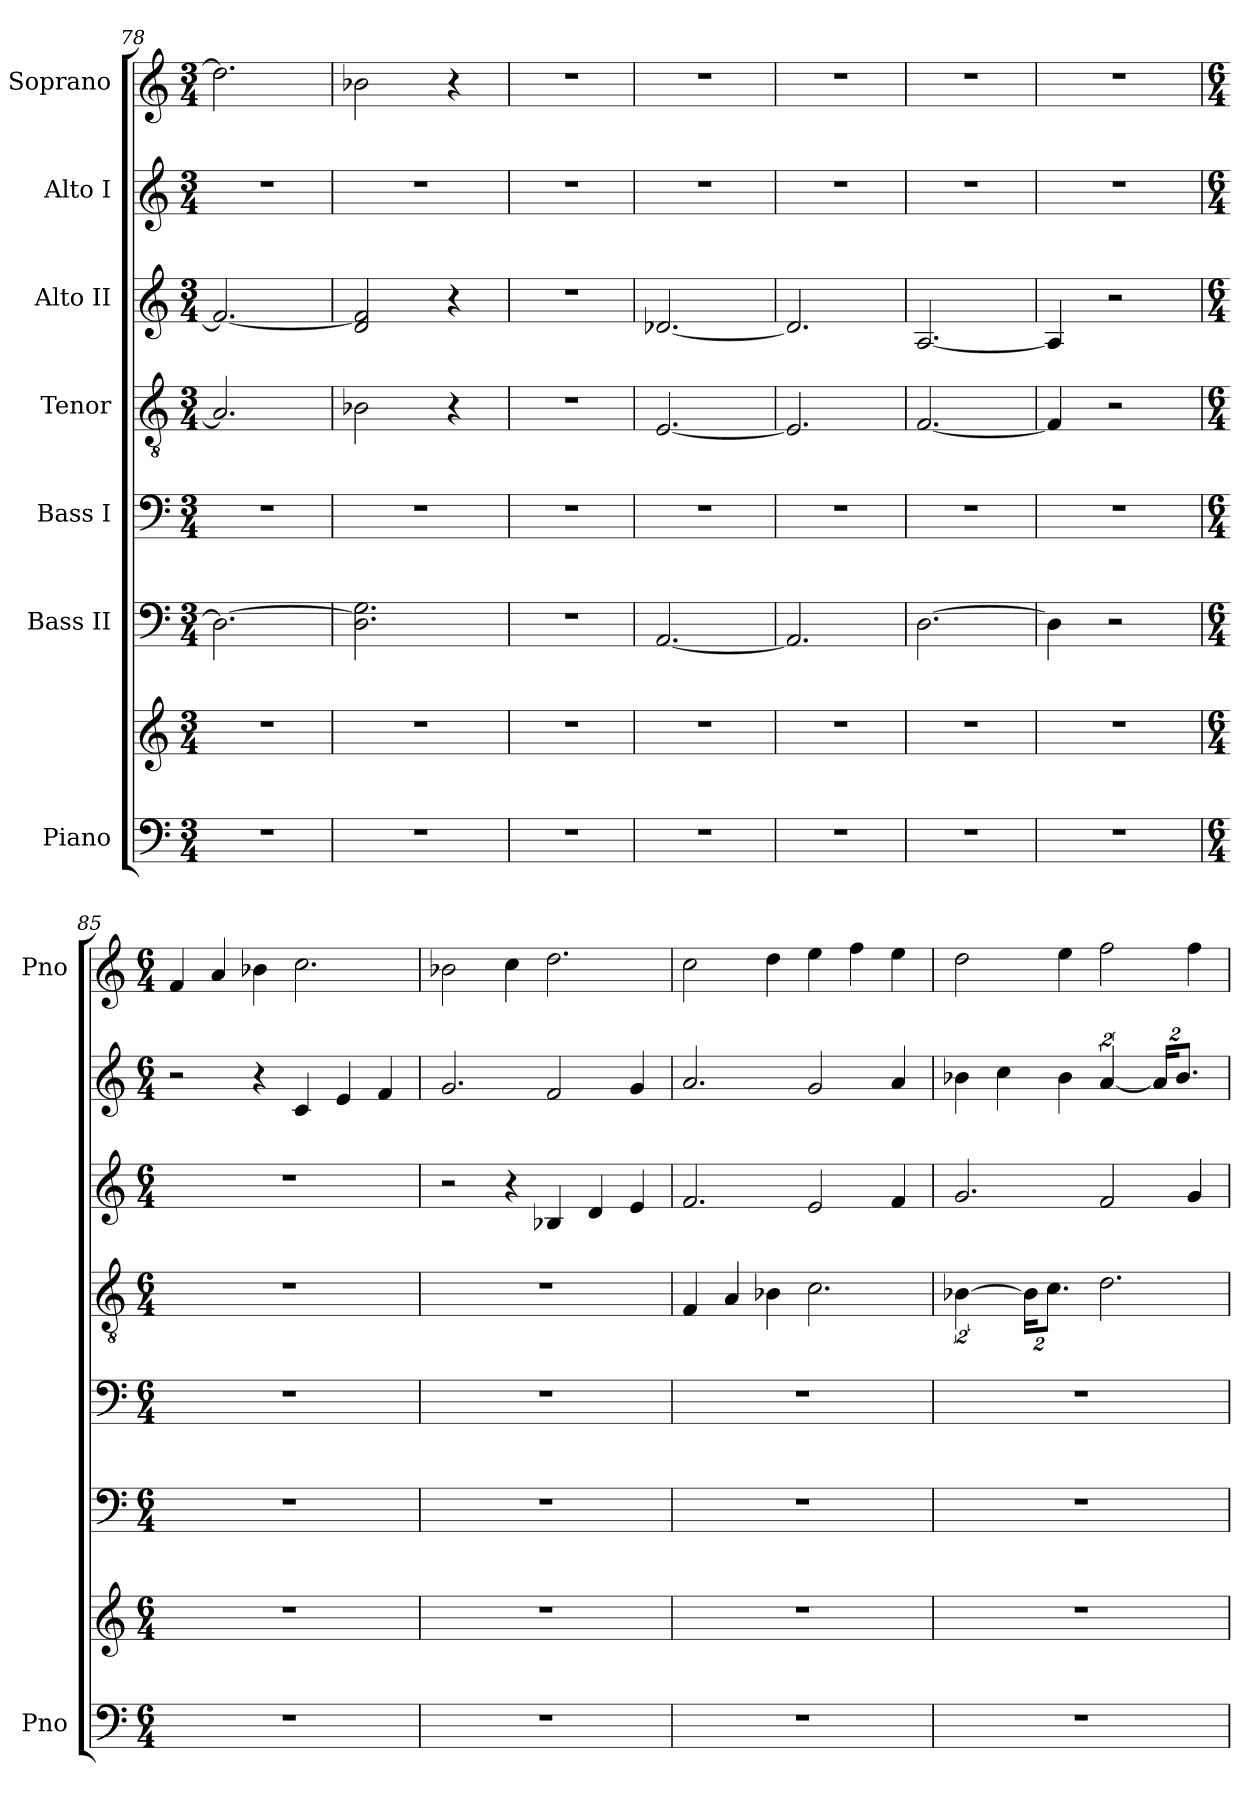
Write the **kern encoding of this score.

**kern	**kern	**kern	**kern	**kern	**kern	**kern	**kern
*part7	*part7	*part6	*part5	*part4	*part3	*part2	*part1
*staff8	*staff7	*staff6	*staff5	*staff4	*staff3	*staff2	*staff1
*I"Piano	*	*I"Bass II	*I"Bass I	*I"Tenor	*I"Alto II	*I"Alto I	*I"Soprano
*I'Pno	*	*	*	*	*	*	*I'Pno
*clefF4	*clefG2	*clefF4	*clefF4	*clefGv2	*clefG2	*clefG2	*clefG2
*k[]	*k[]	*k[]	*k[]	*k[]	*k[]	*k[]	*k[]
*C:	*C:	*C:	*C:	*C:	*C:	*C:	*C:
*M3/4	*M3/4	*M3/4	*M3/4	*M3/4	*M3/4	*M3/4	*M3/4
=78	=78	=78	=78	=78	=78	=78	=78
2.r	2.r	2.D\_	2.r	2.A/]	2.f#/_	2.r	2.dd\]
=79	=79	=79	=79	=79	=79	=79	=79
2.r	2.r	2.D\] 2.G\	2.r	2B-X\	2d/ 2f#/]	2.r	2b-X\
.	.	.	.	4r	4r	.	4r
=80	=80	=80	=80	=80	=80	=80	=80
2.r	2.r	2.r	2.r	2.r	2.r	2.r	2.r
=81	=81	=81	=81	=81	=81	=81	=81
2.r	2.r	[2.AA/	2.r	[2.E/	[2.d-X/	2.r	2.r
=82	=82	=82	=82	=82	=82	=82	=82
2.r	2.r	2.AA/]	2.r	2.E/]	2.d-/]	2.r	2.r
=83	=83	=83	=83	=83	=83	=83	=83
2.r	2.r	[2.D\	2.r	[2.F/	[2.A/	2.r	2.r
=84	=84	=84	=84	=84	=84	=84	=84
2.r	2.r	4D\]	2.r	4F/]	4A/]	2.r	2.r
.	.	2r	.	2r	2r	.	.
!!LO:PB:g=z
=85	=85	=85	=85	=85	=85	=85	=85
*M6/4	*M6/4	*M6/4	*M6/4	*M6/4	*M6/4	*M6/4	*M6/4
1.r	1.r	1.r	1.r	1.r	1.r	2r	4f/
.	.	.	.	.	.	.	4a/
.	.	.	.	.	.	4r	4b-X\
.	.	.	.	.	.	4c/	2.cc\
.	.	.	.	.	.	4e/	.
.	.	.	.	.	.	4f/	.
=86	=86	=86	=86	=86	=86	=86	=86
1.r	1.r	1.r	1.r	1.r	2r	2.g/	2b-X\
.	.	.	.	.	4r	.	4cc\
.	.	.	.	.	4B-X/	2f/	2.dd\
.	.	.	.	.	4d/	.	.
.	.	.	.	.	4e/	4g/	.
=87	=87	=87	=87	=87	=87	=87	=87
1.r	1.r	1.r	1.r	4F/	2.f/	2.a/	2cc\
.	.	.	.	4A/	.	.	.
.	.	.	.	4B-X\	.	.	4dd\
.	.	.	.	2.c\	2e/	2g/	4ee\
.	.	.	.	.	.	.	4ff\
.	.	.	.	.	4f/	4a/	4ee\
=88	=88	=88	=88	=88	=88	=88	=88
1.r	1.r	1.r	1.r	[8%3B-X\	2.g/	4b-X\	2dd\
.	.	.	.	.	.	4cc\	.
.	.	.	.	32%3B-\KL]	.	.	.
.	.	.	.	16%3.c\J	.	.	.
.	.	.	.	.	.	4b-\	4ee\
.	.	.	.	2.d\	2f/	[8%3a/	2ff\
.	.	.	.	.	.	32%3a/KL]	.
.	.	.	.	.	.	16%3.b-/J	.
.	.	.	.	.	4g/	.	4ff\
=	=	=	=	=	=	=	=
*-	*-	*-	*-	*-	*-	*-	*-
